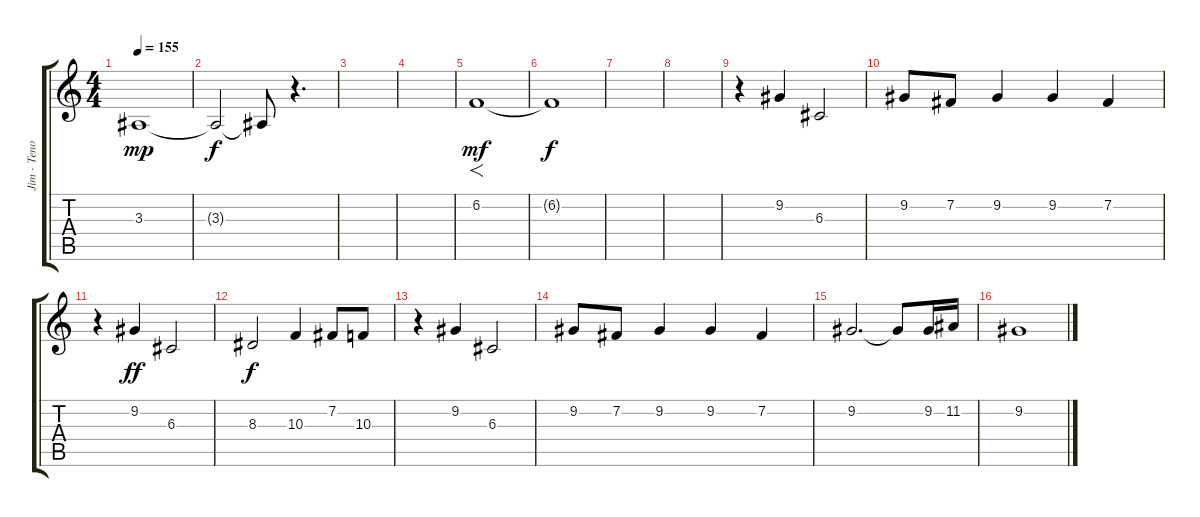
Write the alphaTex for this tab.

\track ("Jim - Tenor Sax" "Jim - Teno") {instrument tenorsax}
\staff {score tabs}
\tuning (E4 B3 G3 D3 A2 E2) {hide}
\ts (4 4)
\tempo 155
\clef g2
\ks c
3.3.1{dy mp} |
3.3{t}.2{dy f} 3.3{t}.8 r.4{d} |
|
|
6.2.1{f dy mf} |
6.2{t}.1{dy f} |
|
|
r.4 9.2.4 6.3.2 |
9.2.8 7.2.8 9.2.4 9.2.4 7.2.4 |
r.4 9.2.4{dy ff} 6.3.2 |
8.3.2{dy f} 10.3.4 7.2.8 10.3.8 |
r.4 9.2.4 6.3.2 |
9.2.8 7.2.8 9.2.4 9.2.4 7.2.4 |
9.2.2{d} 9.2{t}.8 9.2.16 11.2.16 |
9.2.1
